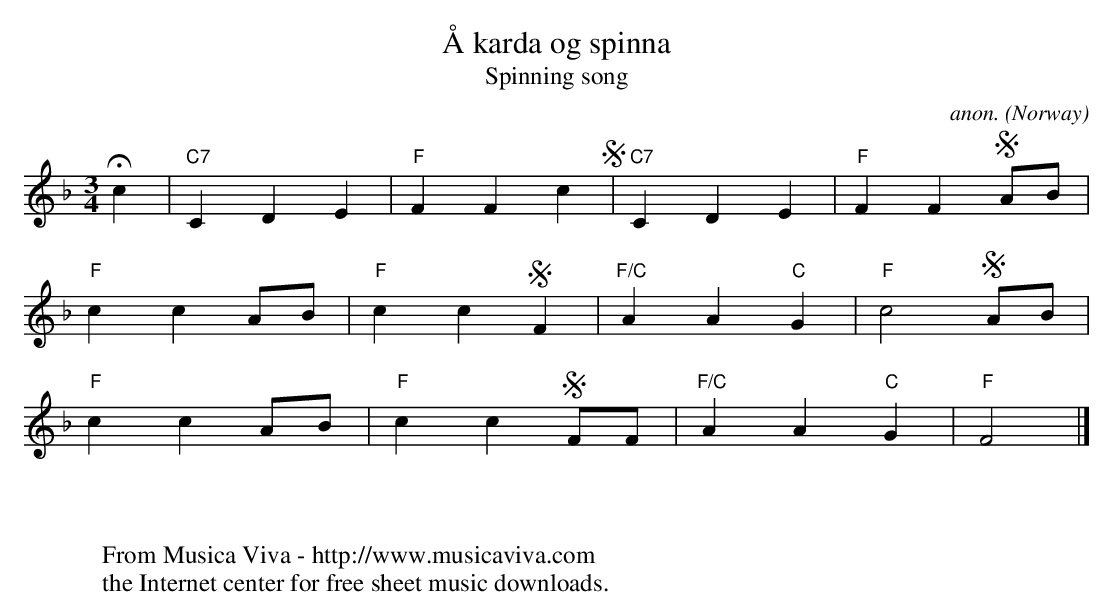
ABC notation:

X:1
T:\AA karda og spinna
T:Spinning song
C:anon.
O:Norway
M:3/4
L:1/4
K:F
Hc|"C7"CDE|"F"FFcS|"C7"CDE|"F"FFSA/B/|
"F"ccA/B/|"F"ccSF|"F/C"AA"C"G|"F"c2SA/B/|
"F"ccA/B/|"F"ccSF/F/|"F/C"AA"C"G|"F"F2|]
W:
W:
W:  From Musica Viva - http://www.musicaviva.com
W:  the Internet center for free sheet music downloads.
